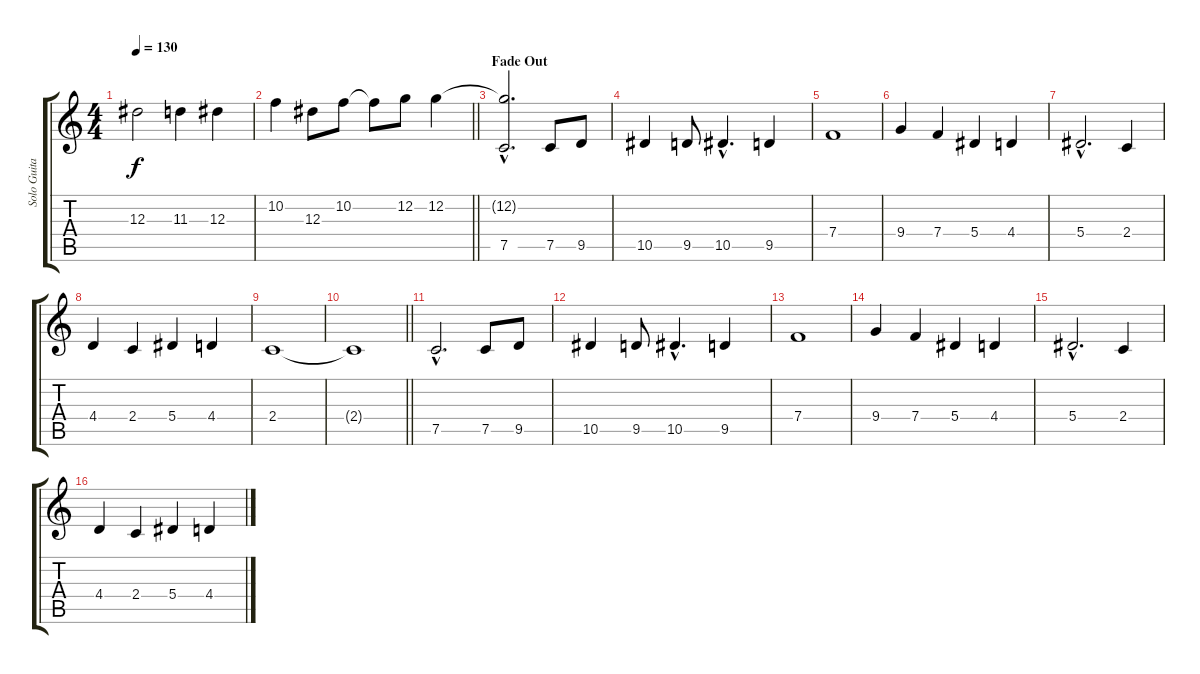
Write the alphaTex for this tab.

\track ("Solo Guitar" "Solo Guita") {instrument distortionguitar}
\staff {score tabs}
\tuning (C4 G3 Eb3 Bb2 F2 C2) {hide}
\ts (4 4)
\tempo 130
\clef g2
\ks c
12.3.2{dy f} 11.3.4 12.3.4 |
\barLineRight lightlight
10.2.4 12.3.8 10.2.8 10.2{t}.8 12.2.8 12.2.4 |
\section ("" "Fade Out")
(12.2{hac t} 7.5{hac}).2{d} 7.5.8 9.5.8 |
10.5.4 9.5.8 10.5{hac}.4{d} 9.5.4 |
7.4.1 |
9.4.4 7.4.4 5.4.4 4.4.4 |
5.4{hac}.2{d} 2.4.4 |
4.4.4 2.4.4 5.4.4 4.4.4 |
2.4.1 |
\barLineRight lightlight
2.4{t}.1 |
7.5{hac}.2{d} 7.5.8 9.5.8 |
10.5.4 9.5.8 10.5{hac}.4{d} 9.5.4 |
7.4.1 |
9.4.4 7.4.4 5.4.4 4.4.4 |
5.4{hac}.2{d} 2.4.4 |
4.4.4 2.4.4 5.4.4 4.4.4
